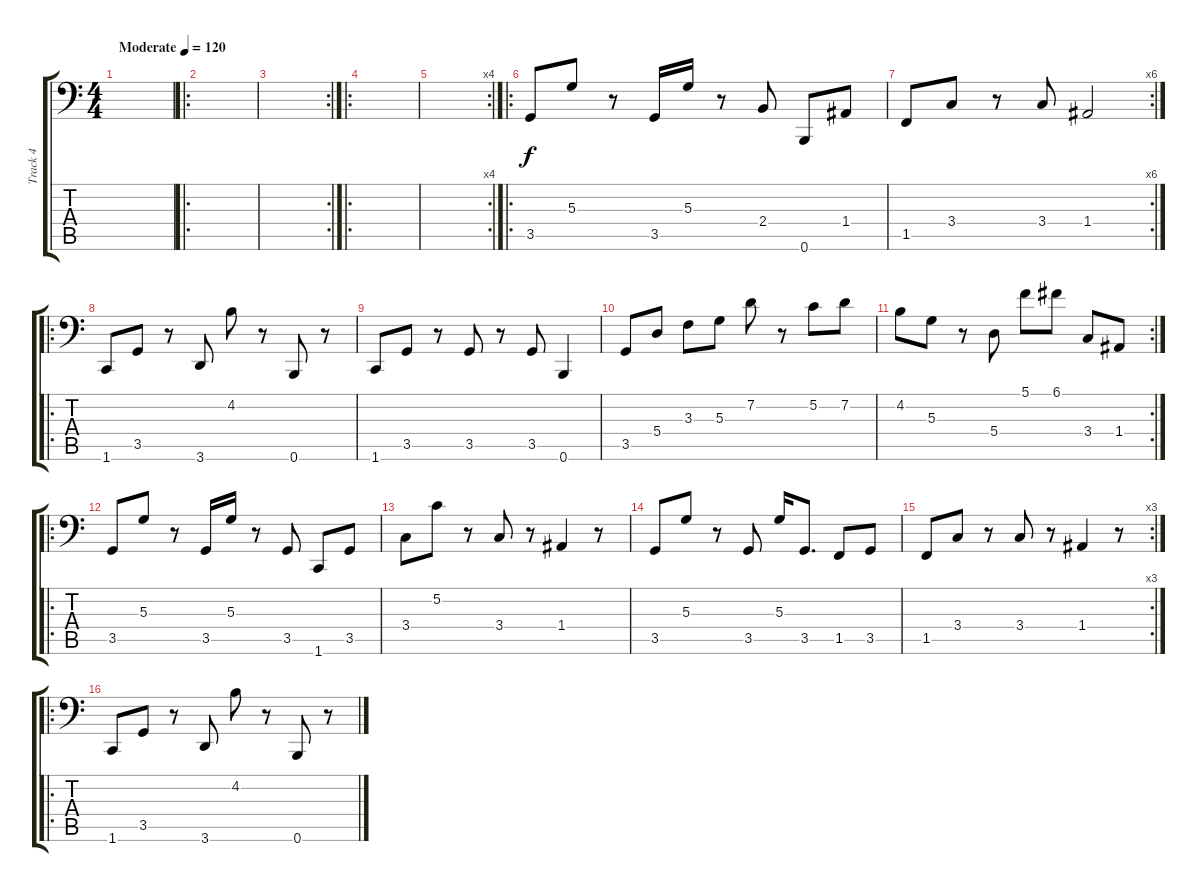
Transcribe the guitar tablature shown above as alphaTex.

\track ("Track 4" "Track 4") {instrument slapbass1}
\staff {score tabs}
\tuning (C3 G2 D2 A1 E1 B0) {hide}
\ts (4 4)
\tempo (120 "Moderate")
\clef f4
\ks c
|
\ro
|
\rc 2
|
\ro
|
\rc 4
|
\ro
3.5.8 5.3.8 r.8 3.5.16 5.3.16 r.8 2.4.8 0.6.8 1.4.8 |
\rc 6
1.5.8 3.4.8 r.8 3.4.8 1.4.2 |
\ro
1.6.8 3.5.8 r.8 3.6.8 4.2.8 r.8 0.6.8 r.8 |
1.6.8 3.5.8 r.8 3.5.8 r.8 3.5.8 0.6.4 |
3.5.8 5.4.8 3.3.8 5.3.8 7.2.8 r.8 5.2.8 7.2.8 |
\rc 2
4.2.8 5.3.8 r.8 5.4.8 5.1.8 6.1.8 3.4.8 1.4.8 |
\ro
3.5.8 5.3.8 r.8 3.5.16 5.3.16 r.8 3.5.8 1.6.8 3.5.8 |
3.4.8 5.2.8 r.8 3.4.8 r.8 1.4.4 r.8 |
3.5.8 5.3.8 r.8 3.5.8 5.3.16 3.5.8{d} 1.5.8 3.5.8 |
\rc 3
1.5.8 3.4.8 r.8 3.4.8 r.8 1.4.4 r.8 |
\ro
1.6.8 3.5.8 r.8 3.6.8 4.2.8 r.8 0.6.8 r.8
